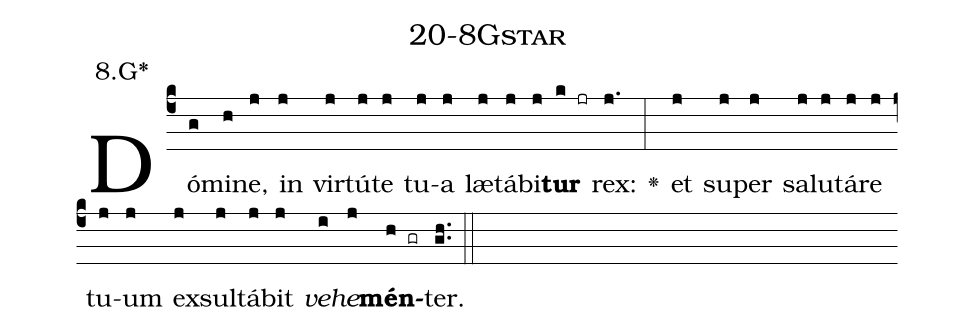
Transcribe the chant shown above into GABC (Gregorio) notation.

name: 20-8Gstar;
annotation: 8.G*;
%%
(c4)Dó(g)mi(h)ne,(j) in(j) vir(j)tú(j)te(j) tu(j)a(j) læ(j)tá(j)bi(j)<b>tur</b>(k jr) rex:(j.) <v>\greheightstar</v>(:) et(j) su(j)per(j) sa(j)lu(j)tá(j)re(j) tu(j)um(j) ex(j)sul(j)tá(j)bit(j) <i>ve</i>(i)<i>he</i>(j)<b>mén</b>(h gr)ter.(gh..) (::)


%E(j) u(j) o(i) u(j) a(h) e.(gh..) (::)
